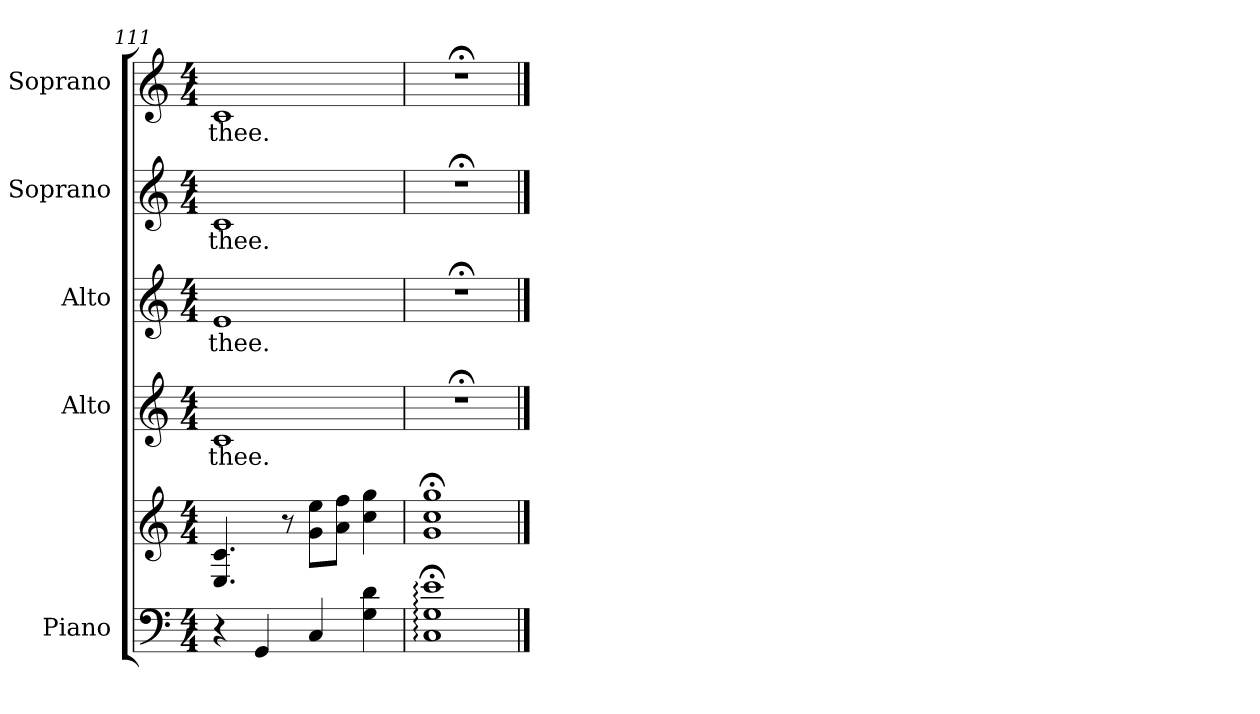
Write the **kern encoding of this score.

**kern	**kern	**kern	**text	**kern	**text	**kern	**text	**kern	**text
*part5	*part5	*part4	*part4	*part3	*part3	*part2	*part2	*part1	*part1
*staff6	*staff5	*staff4	*staff4	*staff3	*staff3	*staff2	*staff2	*staff1	*staff1
*I"Piano	*	*I"Alto	*	*I"Alto	*	*I"Soprano	*	*I"Soprano	*
*I'Pno.	*	*I'A.	*	*I'A.	*	*I'S.	*	*I'S.	*
!!LO:PB:g=z
*clefF4	*clefG2	*clefG2	*	*clefG2	*	*clefG2	*	*clefG2	*
*k[]	*k[]	*k[]	*	*k[]	*	*k[]	*	*k[]	*
*M4/4	*M4/4	*M4/4	*	*M4/4	*	*M4/4	*	*M4/4	*
=111	=111	=111	=111	=111	=111	=111	=111	=111	=111
4r	4.E/ 4.c/	1c	thee.	1e	thee.	1c	thee.	1c	thee.
4GG/	.	.	.	.	.	.	.	.	.
.	8r	.	.	.	.	.	.	.	.
4C/	8g\ 8ee\L	.	.	.	.	.	.	.	.
.	8a\ 8ff\J	.	.	.	.	.	.	.	.
4G\ 4d\	4cc\ 4gg\	.	.	.	.	.	.	.	.
=112	=112	=112	=112	=112	=112	=112	=112	=112	=112
1C;: 1G;: 1e;:	1g;< 1cc;< 1gg;<	1r;<	.	1r;<	.	1r;<	.	1r;<	.
==	==	==	==	==	==	==	==	==	==
*-	*-	*-	*-	*-	*-	*-	*-	*-	*-
